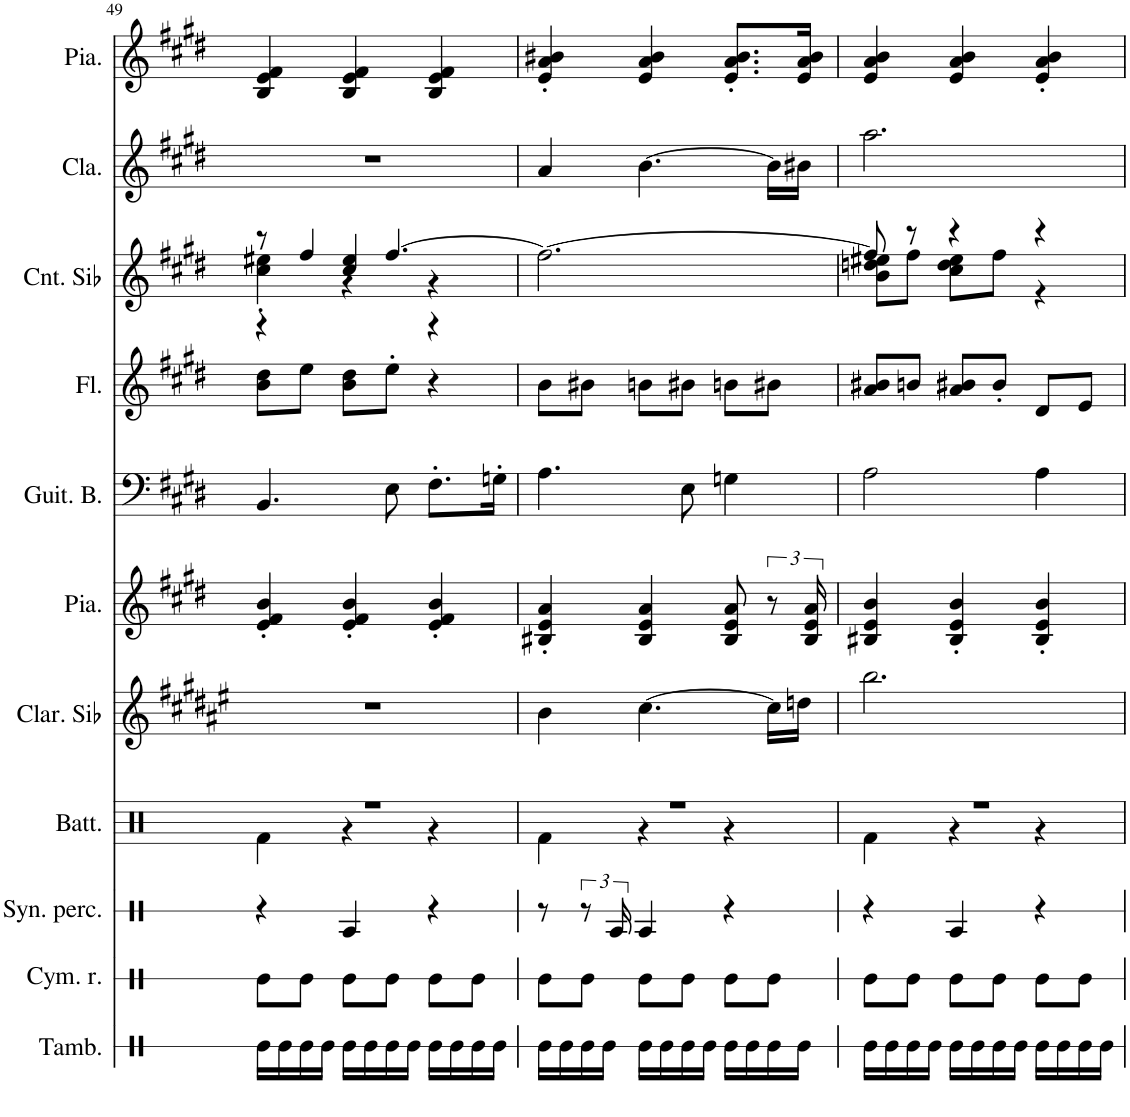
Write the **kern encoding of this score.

**kern	**kern	**kern	**kern	**kern	**kern	**kern	**kern	**kern	**kern	**kern
*part11	*part10	*part9	*part8	*part7	*part6	*part5	*part4	*part3	*part2	*part1
*staff11	*staff10	*staff9	*staff8	*staff7	*staff6	*staff5	*staff4	*staff3	*staff2	*staff1
*I"Tambourin, tambourn	*I"Cymbale ride, ride	*I"Synthétiseur de percussions, snare	*I"Batterie, bassdrum	*I"Clarinette en Sib	*I"Piano, orgue	*I"Guitare basse, basse	*I"Flûte, flute	*I"Cornet en Sib, cuivres	*I"Clavecin, harpsi	*I"Piano, piano
*I'Tamb.	*I'Cym. r.	*I'Syn. perc.	*I'Batt.	*I'Clar. Sib	*I'Pia.	*I'Guit. B.	*I'Fl.	*I'Cnt. Sib	*I'Cla.	*I'Pia.
!!LO:PB:g=z
*clefX	*clefX	*clefX	*clefX	*clefG2	*clefG2	*clefF4	*clefG2	*clefG2	*clefG2	*clefG2
*	*	*	*	*Trd1c2	*	*Trd7c12	*	*Trd1c2	*	*
*k[]	*k[]	*k[]	*k[]	*k[f#c#g#d#a#e#]	*k[f#c#g#d#]	*k[f#c#g#d#]	*k[f#c#g#d#]	*k[f#c#g#d#]	*k[f#c#g#d#]	*k[f#c#g#d#]
*M3/4	*M3/4	*M3/4	*M3/4	*M3/4	*M3/4	*M3/4	*M3/4	*M3/4	*M3/4	*M3/4
=49	=49	=49	=49	=49	=49	=49	=49	=49	=49	=49
*	*	*	*^	*	*	*	*	*^	*	*
*	*	*	*	*	*	*	*	*	*	*^	*	*
16Re\LL	8Re\L	4r	2.r	4Rf\	2.r	4e/' 4f#/' 4b/'	4.BB/	8b\ 8dd#\L	8r	4cc#\' 4ee#X\'	4r	2.r	4B/ 4e/ 4f#/
16Re\	.	.	.	.	.	.	.	.	.	.	.	.	.
16Re\	8Re\J	.	.	.	.	.	.	8ee\J	4ff#/	.	.	.	.
16Re\JJ	.	.	.	.	.	.	.	.	.	.	.	.	.
16Re\LL	8Re\L	4RA/	.	4r	.	4e/' 4f#/' 4b/'	.	8b\ 8dd#\L	.	4r	4cc#/ 4ee#/	.	4B/ 4e/ 4f#/
16Re\	.	.	.	.	.	.	.	.	.	.	.	.	.
16Re\	8Re\J	.	.	.	.	.	8E\	8ee'\J	[4.ff#/	.	.	.	.
16Re\JJ	.	.	.	.	.	.	.	.	.	.	.	.	.
16Re\LL	8Re\L	4r	.	4r	.	4e/' 4f#/' 4b/'	8.F#'\L	4r	.	4r	4r	.	4B/ 4e/ 4f#/
16Re\	.	.	.	.	.	.	.	.	.	.	.	.	.
16Re\	8Re\J	.	.	.	.	.	.	.	.	.	.	.	.
16Re\JJ	.	.	.	.	.	.	16Gn'\Jk	.	.	.	.	.	.
*	*	*	*	*	*	*	*	*	*v	*v	*v	*	*
=50	=50	=50	=50	=50	=50	=50	=50	=50	=50	=50	=50
16Re\LL	8Re\L	8r	2.r	4Rf\	4b\	4B#X/' 4e/' 4a/'	4.A\	8b\L	2.ff#\_	4a/	4e/' 4a/' 4b#X/'
16Re\	.	.	.	.	.	.	.	.	.	.	.
16Re\	8Re\J	12r	.	.	.	.	.	8b#X\J	.	.	.
16Re\JJ	.	.	.	.	.	.	.	.	.	.	.
.	.	24RA/	.	.	.	.	.	.	.	.	.
16Re\LL	8Re\L	4RA/	.	4r	[4.cc#\	4B#/ 4e/ 4a/	.	8bn\L	.	[4.b\	4e/ 4a/ 4b#/
16Re\	.	.	.	.	.	.	.	.	.	.	.
16Re\	8Re\J	.	.	.	.	.	8E\	8b#X\J	.	.	.
16Re\JJ	.	.	.	.	.	.	.	.	.	.	.
16Re\LL	8Re\L	4r	.	4r	.	8B#/ 8e/ 8a/	4Gn\	8bn\L	.	.	8.e/' 8.a/' 8.b#/'L
16Re\	.	.	.	.	.	.	.	.	.	.	.
16Re\	8Re\J	.	.	.	16cc#\LL]	12r	.	8b#X\J	.	16b\LL]	.
16Re\JJ	.	.	.	.	16ddn\JJ	.	.	.	.	16b#X\JJ	16e/ 16a/ 16b#/Jk
.	.	.	.	.	.	24B#/ 24e/ 24a/	.	.	.	.	.
=51	=51	=51	=51	=51	=51	=51	=51	=51	=51	=51	=51
*	*	*	*	*	*	*	*	*	*^	*	*
16Re\LL	8Re\L	4r	2.r	4Rf\	2.bb\	4B#X/ 4e/ 4b/	2A\	8a/ 8b#X/L	8ff#/]	8b\ 8ddn\ 8ee#X\L	2.aa\	4e/ 4a/ 4b/
16Re\	.	.	.	.	.	.	.	.	.	.	.	.
16Re\	8Re\J	.	.	.	.	.	.	8bn/J	8r	8ff#\J	.	.
16Re\JJ	.	.	.	.	.	.	.	.	.	.	.	.
16Re\LL	8Re\L	4RA/	.	4r	.	4B#/' 4e/' 4b/'	.	8a/ 8b#X/L	4r	8cc#\ 8dd\ 8ee#\L	.	4e/ 4a/ 4b/
16Re\	.	.	.	.	.	.	.	.	.	.	.	.
16Re\	8Re\J	.	.	.	.	.	.	8b#'/J	.	8ff#\J	.	.
16Re\JJ	.	.	.	.	.	.	.	.	.	.	.	.
16Re\LL	8Re\L	4r	.	4r	.	4B#/' 4e/' 4b/'	4A\	8d#/L	4r	4r	.	4e/' 4a/' 4b/'
16Re\	.	.	.	.	.	.	.	.	.	.	.	.
16Re\	8Re\J	.	.	.	.	.	.	8e/J	.	.	.	.
16Re\JJ	.	.	.	.	.	.	.	.	.	.	.	.
*	*	*	*v	*v	*	*	*	*	*v	*v	*	*
=	=	=	=	=	=	=	=	=	=	=
*-	*-	*-	*-	*-	*-	*-	*-	*-	*-	*-
